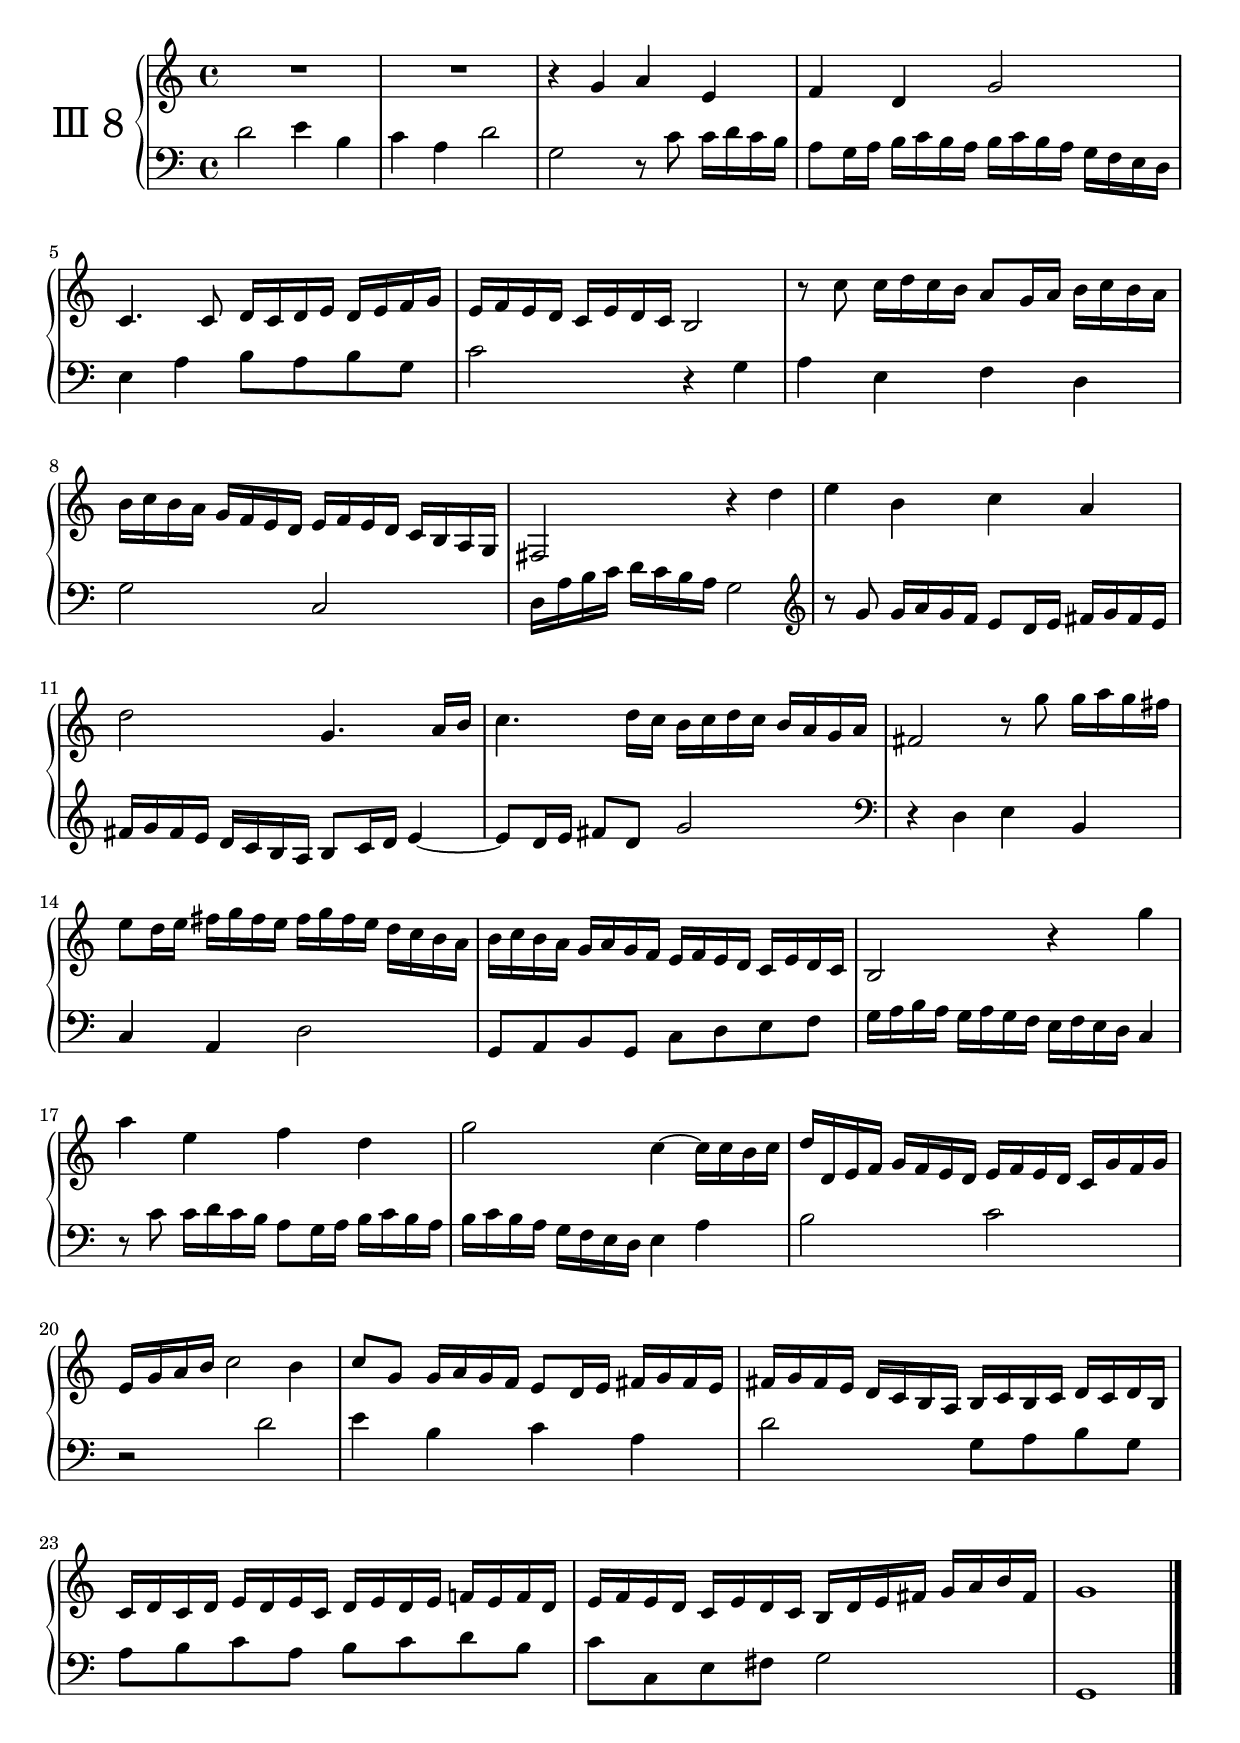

soprviii = \relative c''
{
	R1 |
	R1 |
	r4 g a e |
	f d g2 |
	c,4. c8 d16 c d e d e f g |
	e f e d c e d c b2 |
	r8 c' c16 d c b a8 g16 a b c b a |
	b c b a g f e d e f e d c b a g |
	fis2 r4 d'' |
	e b c a |
	d2 g,4. a16 b |
	c4. d16 c b c d c b a g a |
	fis2 r8 g' g16 a g fis |
	e8 d16 e fis g fis e fis g fis e d c b a |
	b c b a g a g f e f e d c e d c |
	b2 r4 g'' |
	a e f d |
	g2 c,4 ~ c16 c b c|
	d d, e f g f e d e f e d c g' f g |
	e g a b c2 b4 |
	c8 g g16 a g f e8 d16 e fis g fis e |
	fis g fis e  d c b a  b c b c  d c d b |
	c d c d e d e c d e d e f e f d |
	e f e d c e d c b d e fis g a b fis |
	g1 |

	\bar "|."
}

bassviii = \relative c'
{
	\clef bass
	d2 e4 b |
	c a d2 |
	g, r8 c c16 d c b |
	a8 g16 a b c b a b c b a g f e d |
	e4 a b8 a b g |
	c2 r4 g |
	a e f d |
	g2 c, |
	d16 a' b c d c b a g2 |
	\clef treble
	r8 g' g16 a g f e8 d16 e fis16 g fis e |
	fis g fis e d c b a b8 c16 d e4~|
	e8 d16 e fis8 d g2 |
	\clef bass
	r4 d,4 e b|
	c a d2 |
	g,8 a b g c d e f |
	g16 a b a g a g f e f e d c4 |
	r8 c' c16 d c b a8 g16 a b c b a |
	b c b a g f e d e4 a |
	b2 c |
	r d |
	e4 b c a |
	d2 g,8 a b g |
	a b c a b c d b |
	c c, e fis g2 |
	g,1 |
}

\include "merge.ly"
\score
{
	\new PianoStaff <<
		\accidentalStyle "piano"

		\set PianoStaff.instrumentName = # "Ⅲ 8"
		\new Staff = "up" << { \soprviii } >>
		\new Staff = "down" << {\bassviii } >>
	>>
	\layout 
	{
		\context { \PianoStaff \override InstrumentName #'font-size = #5  }
		\context { \Staff \consists #merge-rests-engraver }
		\context { \Staff \consists #merge-mmrests-engraver }
		\context 
		{
			%\Score
			%\override SpacingSpanner.common-shortest-duration = #(ly:make-moment 1/8)
		}
	}
	\midi {\tempo 4=100}
}